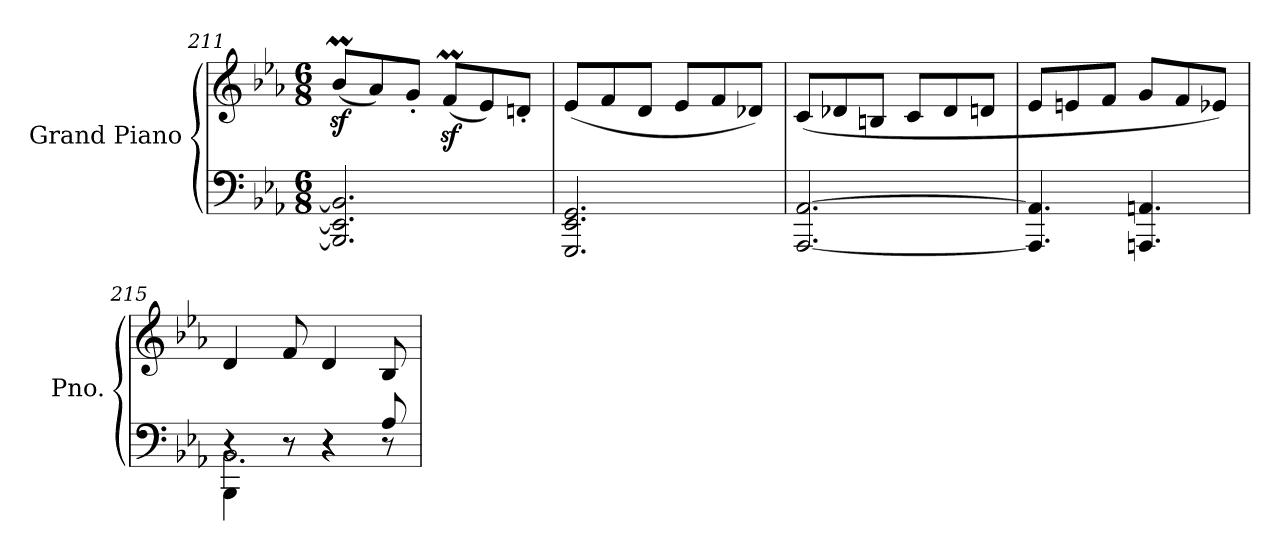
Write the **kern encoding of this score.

**kern	**kern
*part1	*part1
*staff2	*staff1
*I"Grand Piano	*
*I'Pno.	*
*clefF4	*clefG2
*k[b-e-a-]	*k[b-e-a-]
*M6/8	*M6/8
=211	=211
2.BBB-/] 2.EE-/] 2.BB-/]	(8b-z<M/L
.	8a-/)
.	8g'/J
.	(8fz<M/L
.	8e-/)
.	8dn'/J
=212	=212
2.GGG/ 2.EE-/ 2.GG/	(8e-/L
.	8f/
.	8d/J
.	8e-/L
.	8f/
.	8d-X/J)
!!LO:LB:g=z
=213	=213
[2.AAA-/ [2.AA-/	(8c/L
.	8d-X/
.	8Bn/J
.	8c/L
.	8d-/
.	8dn/J
=214	=214
4.AAA-/] 4.AA-/]	8e-/L
.	8en/
.	8f/J
4.AAAn/ 4.AAn/	8g/L
.	8f/
.	8e-X/J)
=215	=215
*^	*
*	*^	*
4r	2.BB-\	4BBB-\	4d/
8r	.	8r	8f/
4r	.	4r	4d/
8A-/	.	8r	8B-/
*v	*v	*v	*
=	=
*-	*-
